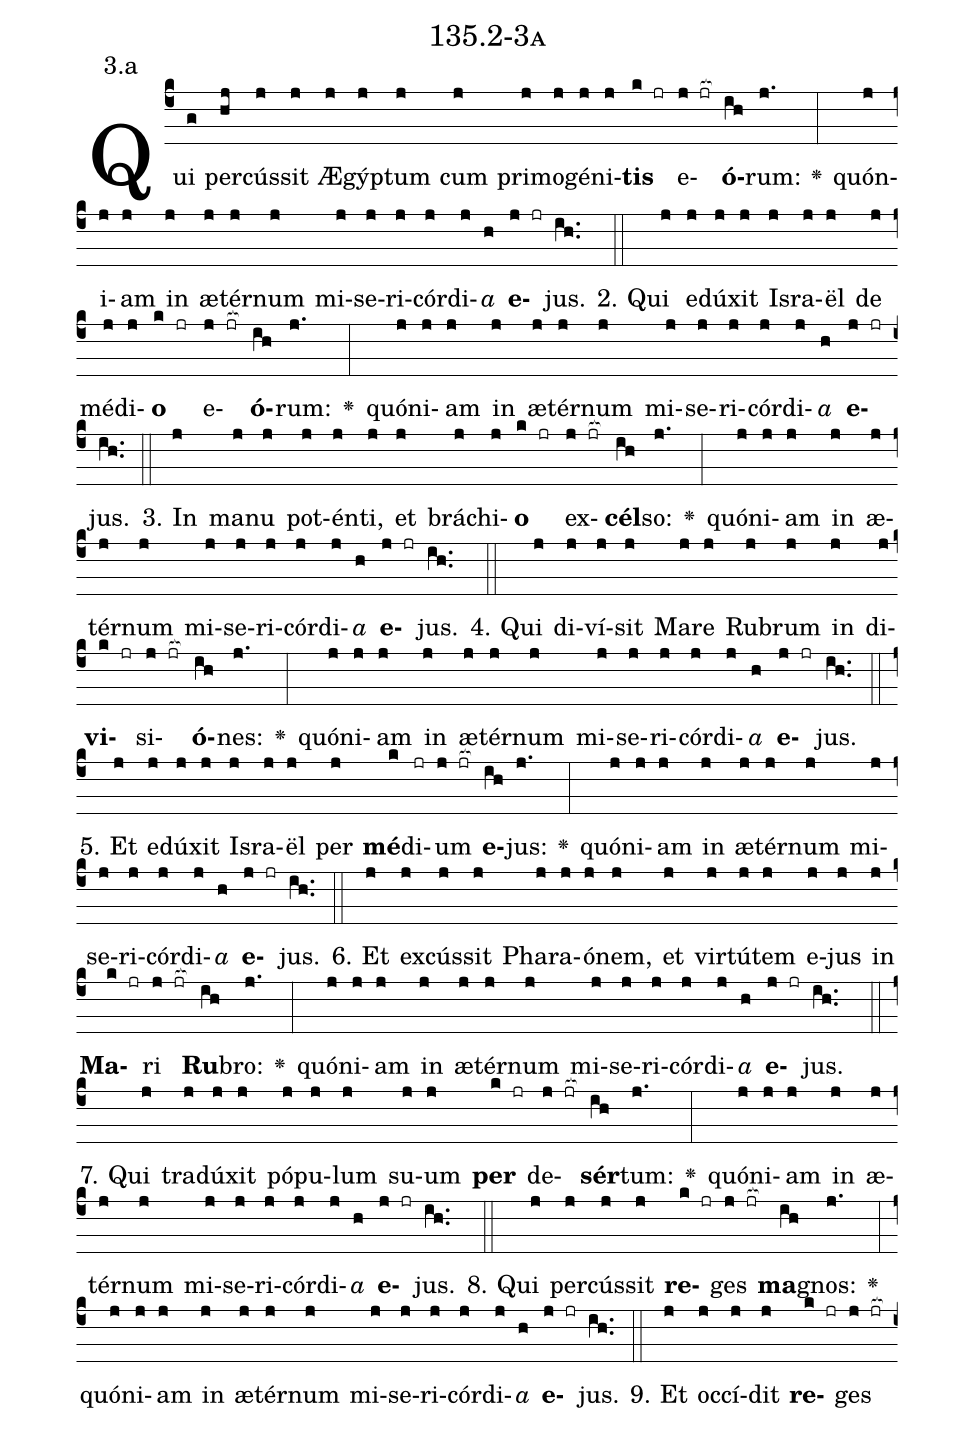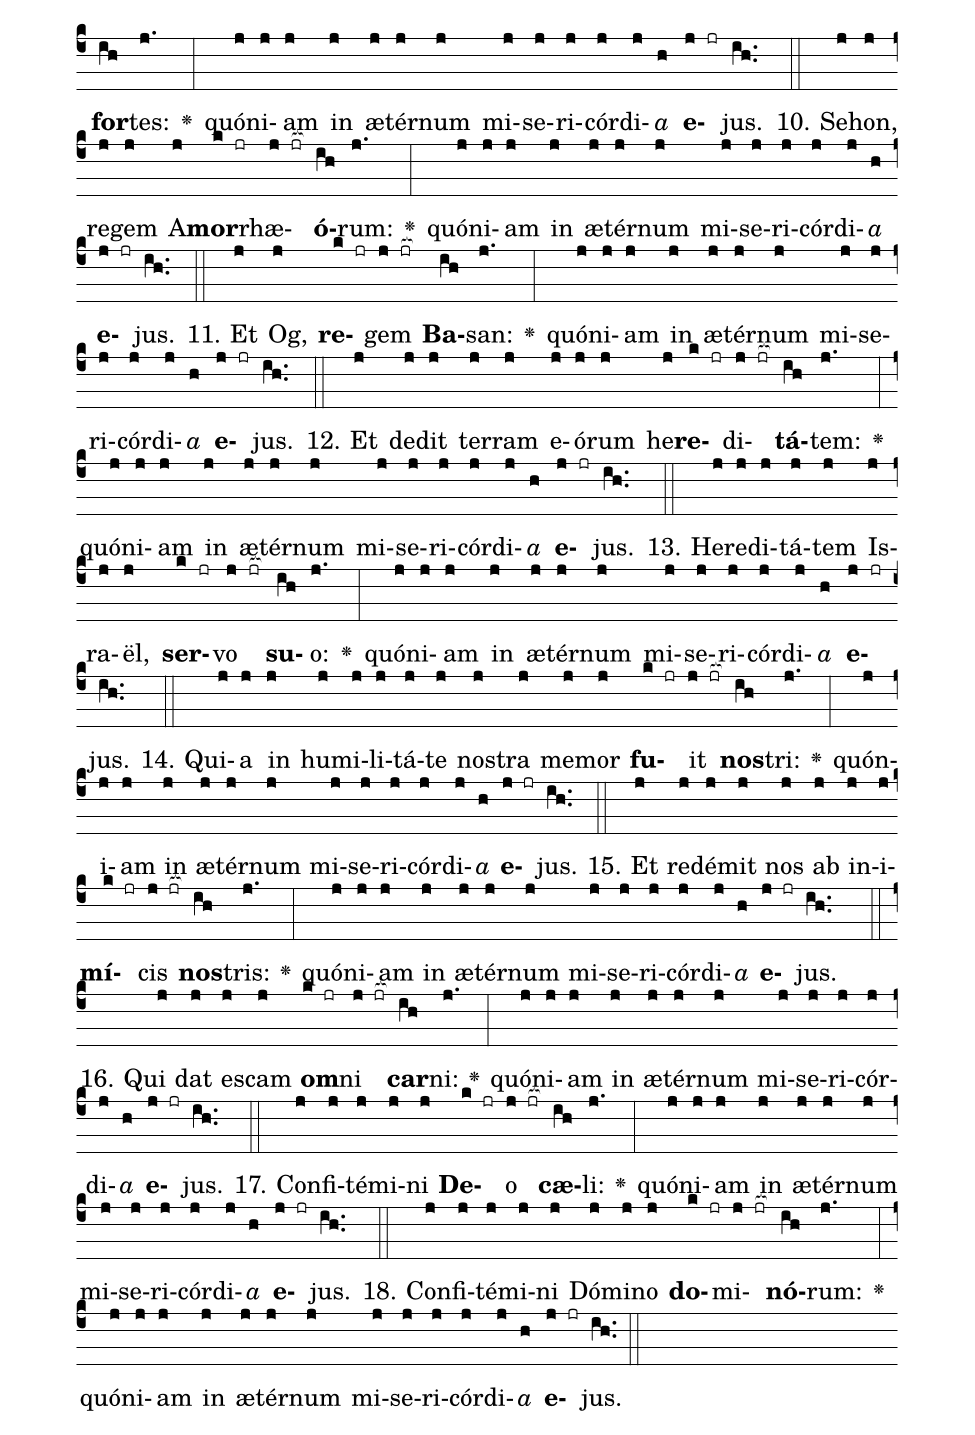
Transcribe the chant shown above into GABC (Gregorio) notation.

name: 135.2-3a;
annotation: 3.a;
%%
(c4)Qui(g) per(hj)cús(j)sit(j) Æ(j)gýp(j)tum(j) cum(j) pri(j)mo(j)gé(j)ni(j)<b>tis</b>(k jr) e(j jr[ocb:1{])<b>ó</b>(ih[ocb:0}])rum:(j.) <v>\greheightstar</v>(:) quón(j)i(j)am(j) in(j) æ(j)tér(j)num(j) mi(j)se(j)ri(j)cór(j)di(j)<i>a</i>(h) <b>e</b>(j jr)jus.(ih..) (::)
2. Qui(j) e(j)dú(j)xit(j) Is(j)ra(j)ël(j) de(j) mé(j)di(j)<b>o</b>(k jr) e(j jr[ocb:1{])<b>ó</b>(ih[ocb:0}])rum:(j.) <v>\greheightstar</v>(:) quón(j)i(j)am(j) in(j) æ(j)tér(j)num(j) mi(j)se(j)ri(j)cór(j)di(j)<i>a</i>(h) <b>e</b>(j jr)jus.(ih..) (::)
3. In(j) ma(j)nu(j) pot(j)én(j)ti,(j) et(j) brá(j)chi(j)<b>o</b>(k jr) ex(j jr[ocb:1{])<b>cél</b>(ih[ocb:0}])so:(j.) <v>\greheightstar</v>(:) quón(j)i(j)am(j) in(j) æ(j)tér(j)num(j) mi(j)se(j)ri(j)cór(j)di(j)<i>a</i>(h) <b>e</b>(j jr)jus.(ih..) (::)
4. Qui(j) di(j)ví(j)sit(j) Ma(j)re(j) Ru(j)brum(j) in(j) di(j)<b>vi</b>(k jr)si(j jr[ocb:1{])<b>ó</b>(ih[ocb:0}])nes:(j.) <v>\greheightstar</v>(:) quón(j)i(j)am(j) in(j) æ(j)tér(j)num(j) mi(j)se(j)ri(j)cór(j)di(j)<i>a</i>(h) <b>e</b>(j jr)jus.(ih..) (::)
5. Et(j) e(j)dú(j)xit(j) Is(j)ra(j)ël(j) per(j) <b>mé</b>(k)di(jr)um(j jr[ocb:1{]) <b>e</b>(ih[ocb:0}])jus:(j.) <v>\greheightstar</v>(:) quón(j)i(j)am(j) in(j) æ(j)tér(j)num(j) mi(j)se(j)ri(j)cór(j)di(j)<i>a</i>(h) <b>e</b>(j jr)jus.(ih..) (::)
6. Et(j) ex(j)cús(j)sit(j) Pha(j)ra(j)ó(j)nem,(j) et(j) vir(j)tú(j)tem(j) e(j)jus(j) in(j) <b>Ma</b>(k jr)ri(j jr[ocb:1{]) <b>Ru</b>(ih[ocb:0}])bro:(j.) <v>\greheightstar</v>(:) quón(j)i(j)am(j) in(j) æ(j)tér(j)num(j) mi(j)se(j)ri(j)cór(j)di(j)<i>a</i>(h) <b>e</b>(j jr)jus.(ih..) (::)
7. Qui(j) tra(j)dú(j)xit(j) pó(j)pu(j)lum(j) su(j)um(j) <b>per</b>(k jr) de(j jr[ocb:1{])<b>sér</b>(ih[ocb:0}])tum:(j.) <v>\greheightstar</v>(:) quón(j)i(j)am(j) in(j) æ(j)tér(j)num(j) mi(j)se(j)ri(j)cór(j)di(j)<i>a</i>(h) <b>e</b>(j jr)jus.(ih..) (::)
8. Qui(j) per(j)cús(j)sit(j) <b>re</b>(k jr)ges(j jr[ocb:1{]) <b>ma</b>(ih[ocb:0}])gnos:(j.) <v>\greheightstar</v>(:) quón(j)i(j)am(j) in(j) æ(j)tér(j)num(j) mi(j)se(j)ri(j)cór(j)di(j)<i>a</i>(h) <b>e</b>(j jr)jus.(ih..) (::)
9. Et(j) oc(j)cí(j)dit(j) <b>re</b>(k jr)ges(j jr[ocb:1{]) <b>for</b>(ih[ocb:0}])tes:(j.) <v>\greheightstar</v>(:) quón(j)i(j)am(j) in(j) æ(j)tér(j)num(j) mi(j)se(j)ri(j)cór(j)di(j)<i>a</i>(h) <b>e</b>(j jr)jus.(ih..) (::)
10. Se(j)hon,(j) re(j)gem(j) A(j)<b>mor</b>(k jr)rhæ(j jr[ocb:1{])<b>ó</b>(ih[ocb:0}])rum:(j.) <v>\greheightstar</v>(:) quón(j)i(j)am(j) in(j) æ(j)tér(j)num(j) mi(j)se(j)ri(j)cór(j)di(j)<i>a</i>(h) <b>e</b>(j jr)jus.(ih..) (::)
11. Et(j) Og,(j) <b>re</b>(k jr)gem(j jr[ocb:1{]) <b>Ba</b>(ih[ocb:0}])san:(j.) <v>\greheightstar</v>(:) quón(j)i(j)am(j) in(j) æ(j)tér(j)num(j) mi(j)se(j)ri(j)cór(j)di(j)<i>a</i>(h) <b>e</b>(j jr)jus.(ih..) (::)
12. Et(j) de(j)dit(j) ter(j)ram(j) e(j)ó(j)rum(j) he(j)<b>re</b>(k jr)di(j jr[ocb:1{])<b>tá</b>(ih[ocb:0}])tem:(j.) <v>\greheightstar</v>(:) quón(j)i(j)am(j) in(j) æ(j)tér(j)num(j) mi(j)se(j)ri(j)cór(j)di(j)<i>a</i>(h) <b>e</b>(j jr)jus.(ih..) (::)
13. He(j)re(j)di(j)tá(j)tem(j) Is(j)ra(j)ël,(j) <b>ser</b>(k jr)vo(j jr[ocb:1{]) <b>su</b>(ih[ocb:0}])o:(j.) <v>\greheightstar</v>(:) quón(j)i(j)am(j) in(j) æ(j)tér(j)num(j) mi(j)se(j)ri(j)cór(j)di(j)<i>a</i>(h) <b>e</b>(j jr)jus.(ih..) (::)
14. Qui(j)a(j) in(j) hu(j)mi(j)li(j)tá(j)te(j) nos(j)tra(j) me(j)mor(j) <b>fu</b>(k jr)it(j jr[ocb:1{]) <b>nos</b>(ih[ocb:0}])tri:(j.) <v>\greheightstar</v>(:) quón(j)i(j)am(j) in(j) æ(j)tér(j)num(j) mi(j)se(j)ri(j)cór(j)di(j)<i>a</i>(h) <b>e</b>(j jr)jus.(ih..) (::)
15. Et(j) red(j)é(j)mit(j) nos(j) ab(j) in(j)i(j)<b>mí</b>(k jr)cis(j jr[ocb:1{]) <b>nos</b>(ih[ocb:0}])tris:(j.) <v>\greheightstar</v>(:) quón(j)i(j)am(j) in(j) æ(j)tér(j)num(j) mi(j)se(j)ri(j)cór(j)di(j)<i>a</i>(h) <b>e</b>(j jr)jus.(ih..) (::)
16. Qui(j) dat(j) es(j)cam(j) <b>om</b>(k jr)ni(j jr[ocb:1{]) <b>car</b>(ih[ocb:0}])ni:(j.) <v>\greheightstar</v>(:) quón(j)i(j)am(j) in(j) æ(j)tér(j)num(j) mi(j)se(j)ri(j)cór(j)di(j)<i>a</i>(h) <b>e</b>(j jr)jus.(ih..) (::)
17. Con(j)fi(j)té(j)mi(j)ni(j) <b>De</b>(k jr)o(j jr[ocb:1{]) <b>cæ</b>(ih[ocb:0}])li:(j.) <v>\greheightstar</v>(:) quón(j)i(j)am(j) in(j) æ(j)tér(j)num(j) mi(j)se(j)ri(j)cór(j)di(j)<i>a</i>(h) <b>e</b>(j jr)jus.(ih..) (::)
18. Con(j)fi(j)té(j)mi(j)ni(j) Dó(j)mi(j)no(j) <b>do</b>(k jr)mi(j jr[ocb:1{])<b>nó</b>(ih[ocb:0}])rum:(j.) <v>\greheightstar</v>(:) quón(j)i(j)am(j) in(j) æ(j)tér(j)num(j) mi(j)se(j)ri(j)cór(j)di(j)<i>a</i>(h) <b>e</b>(j jr)jus.(ih..) (::)
